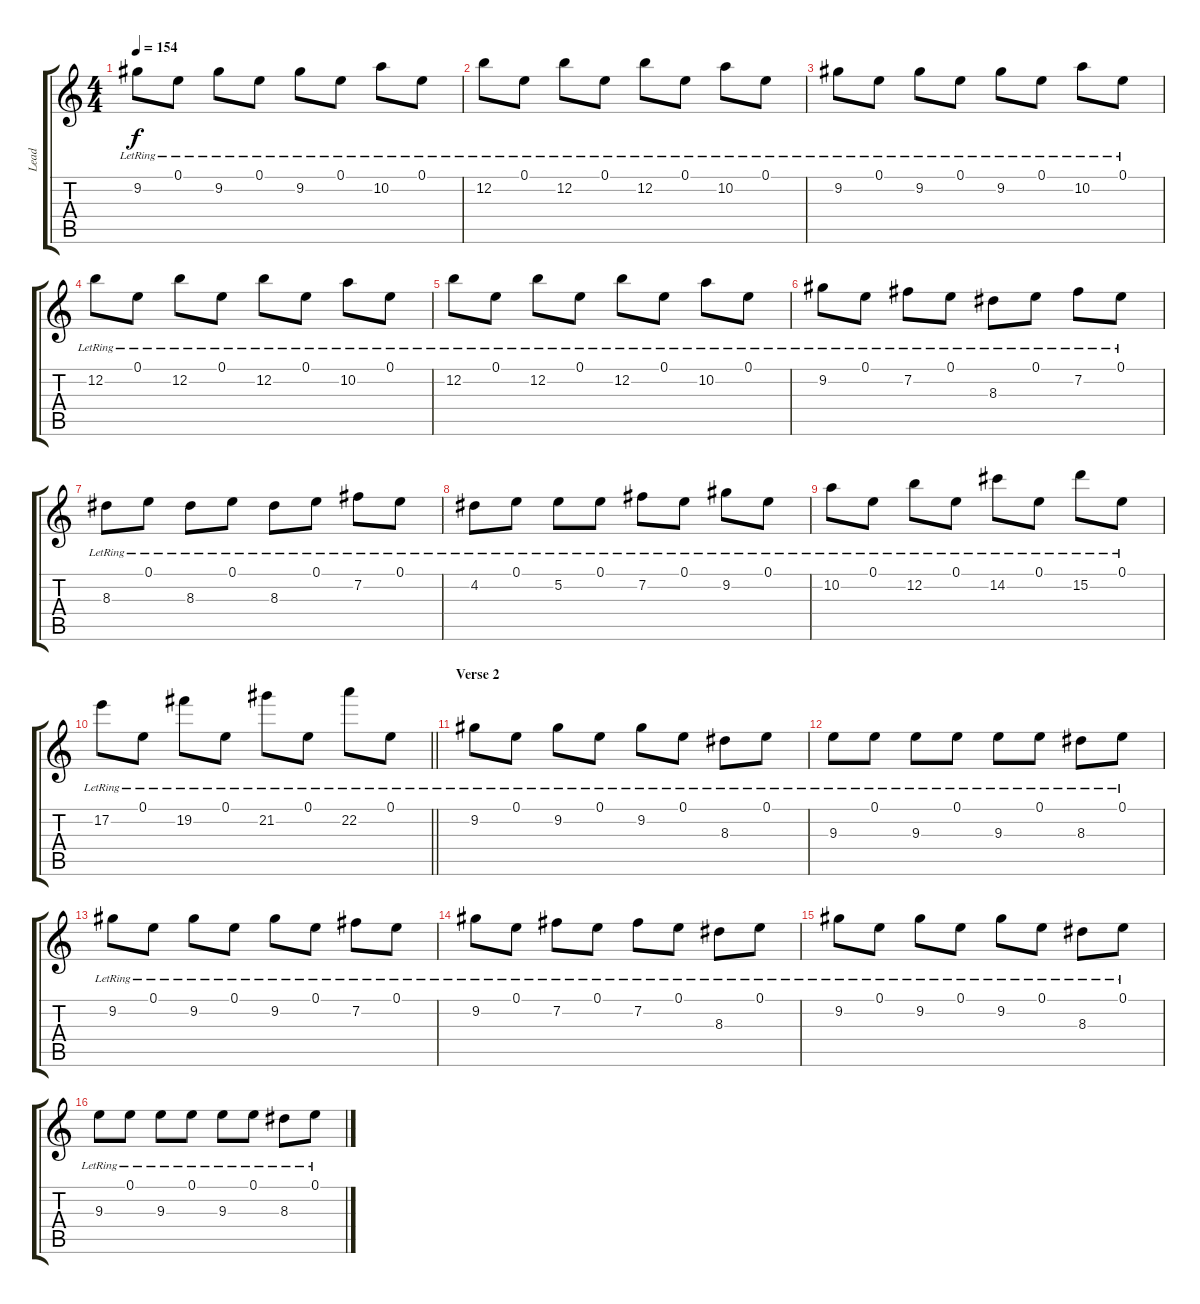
\track ("Lead" "Lead") {instrument electricguitarclean}
\staff {score tabs}
\tuning (E4 B3 G3 D3 A2 E2) {hide}
\ts (4 4)
\tempo 154
\clef g2
\ks c
9.2{lr}.8{dy f} 0.1{lr}.8 9.2{lr}.8 0.1{lr}.8 9.2{lr}.8 0.1{lr}.8 10.2{lr}.8 0.1{lr}.8 |
12.2{lr}.8 0.1{lr}.8 12.2{lr}.8 0.1{lr}.8 12.2{lr}.8 0.1{lr}.8 10.2{lr}.8 0.1{lr}.8 |
9.2{lr}.8 0.1{lr}.8 9.2{lr}.8 0.1{lr}.8 9.2{lr}.8 0.1{lr}.8 10.2{lr}.8 0.1{lr}.8 |
12.2{lr}.8 0.1{lr}.8 12.2{lr}.8 0.1{lr}.8 12.2{lr}.8 0.1{lr}.8 10.2{lr}.8 0.1{lr}.8 |
12.2{lr}.8 0.1{lr}.8 12.2{lr}.8 0.1{lr}.8 12.2{lr}.8 0.1{lr}.8 10.2{lr}.8 0.1{lr}.8 |
9.2{lr}.8 0.1{lr}.8 7.2{lr}.8 0.1{lr}.8 8.3{lr}.8 0.1{lr}.8 7.2{lr}.8 0.1{lr}.8 |
8.3{lr}.8 0.1{lr}.8 8.3{lr}.8 0.1{lr}.8 8.3{lr}.8 0.1{lr}.8 7.2{lr}.8 0.1{lr}.8 |
4.2{lr}.8 0.1{lr}.8 5.2{lr}.8 0.1{lr}.8 7.2{lr}.8 0.1{lr}.8 9.2{lr}.8 0.1{lr}.8 |
10.2{lr}.8 0.1{lr}.8 12.2{lr}.8 0.1{lr}.8 14.2{lr}.8 0.1{lr}.8 15.2{lr}.8 0.1{lr}.8 |
\barLineRight lightlight
17.2{lr}.8 0.1{lr}.8 19.2{lr}.8 0.1{lr}.8 21.2{lr}.8 0.1{lr}.8 22.2{lr}.8 0.1{lr}.8 |
\section ("" "Verse 2")
9.2{lr}.8 0.1{lr}.8 9.2{lr}.8 0.1{lr}.8 9.2{lr}.8 0.1{lr}.8 8.3{lr}.8 0.1{lr}.8 |
9.3{lr}.8 0.1{lr}.8 9.3{lr}.8 0.1{lr}.8 9.3{lr}.8 0.1{lr}.8 8.3{lr}.8 0.1{lr}.8 |
9.2{lr}.8 0.1{lr}.8 9.2{lr}.8 0.1{lr}.8 9.2{lr}.8 0.1{lr}.8 7.2{lr}.8 0.1{lr}.8 |
9.2{lr}.8 0.1{lr}.8 7.2{lr}.8 0.1{lr}.8 7.2{lr}.8 0.1{lr}.8 8.3{lr}.8 0.1{lr}.8 |
9.2{lr}.8 0.1{lr}.8 9.2{lr}.8 0.1{lr}.8 9.2{lr}.8 0.1{lr}.8 8.3{lr}.8 0.1{lr}.8 |
9.3{lr}.8 0.1{lr}.8 9.3{lr}.8 0.1{lr}.8 9.3{lr}.8 0.1{lr}.8 8.3{lr}.8 0.1{lr}.8
